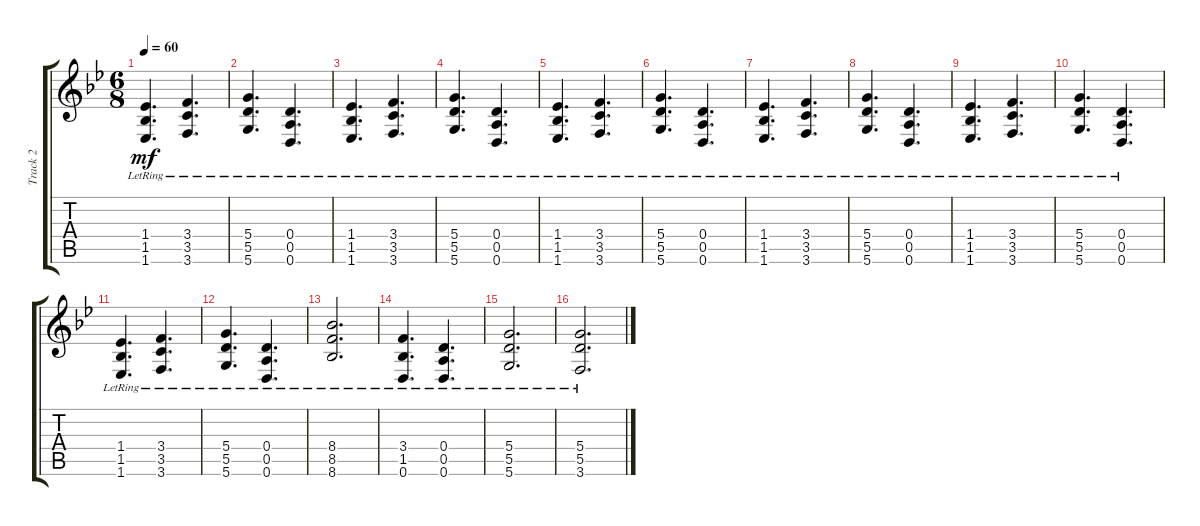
\track ("Track 2" "Track 2") {instrument distortionguitar}
\staff {score tabs}
\tuning (E4 B3 G3 D3 A2 D2) {hide}
\ts (6 8)
\tempo 60
\clef g2
\ks gminor
(1.4{lr} 1.5{lr} 1.6{lr}).4{d dy mf} (3.4{lr} 3.5{lr} 3.6{lr}).4{d} |
(5.4{lr} 5.5{lr} 5.6{lr}).4{d} (0.4{lr} 0.5{lr} 0.6{lr}).4{d} |
(1.4{lr} 1.5{lr} 1.6{lr}).4{d} (3.4{lr} 3.5{lr} 3.6{lr}).4{d} |
(5.4{lr} 5.5{lr} 5.6{lr}).4{d} (0.4{lr} 0.5{lr} 0.6{lr}).4{d} |
(1.4{lr} 1.5{lr} 1.6{lr}).4{d} (3.4{lr} 3.5{lr} 3.6{lr}).4{d} |
(5.4{lr} 5.5{lr} 5.6{lr}).4{d} (0.4{lr} 0.5{lr} 0.6{lr}).4{d} |
(1.4{lr} 1.5{lr} 1.6{lr}).4{d} (3.4{lr} 3.5{lr} 3.6{lr}).4{d} |
(5.4{lr} 5.5{lr} 5.6{lr}).4{d} (0.4{lr} 0.5{lr} 0.6{lr}).4{d} |
(1.4{lr} 1.5{lr} 1.6{lr}).4{d} (3.4{lr} 3.5{lr} 3.6{lr}).4{d} |
(5.4{lr} 5.5{lr} 5.6{lr}).4{d} (0.4{lr} 0.5{lr} 0.6{lr}).4{d} |
(1.4{lr} 1.5{lr} 1.6{lr}).4{d} (3.4{lr} 3.5{lr} 3.6{lr}).4{d} |
(5.4{lr} 5.5{lr} 5.6{lr}).4{d} (0.4{lr} 0.5{lr} 0.6{lr}).4{d} |
(8.4{lr} 8.5{lr} 8.6{lr}).2{d} |
(3.4{lr} 1.5{lr} 0.6{lr}).4{d} (0.4{lr} 0.5{lr} 0.6{lr}).4{d} |
(5.4{lr} 5.5{lr} 5.6{lr}).2{d} |
(5.4{lr} 5.5{lr} 3.6{lr}).2{d}
